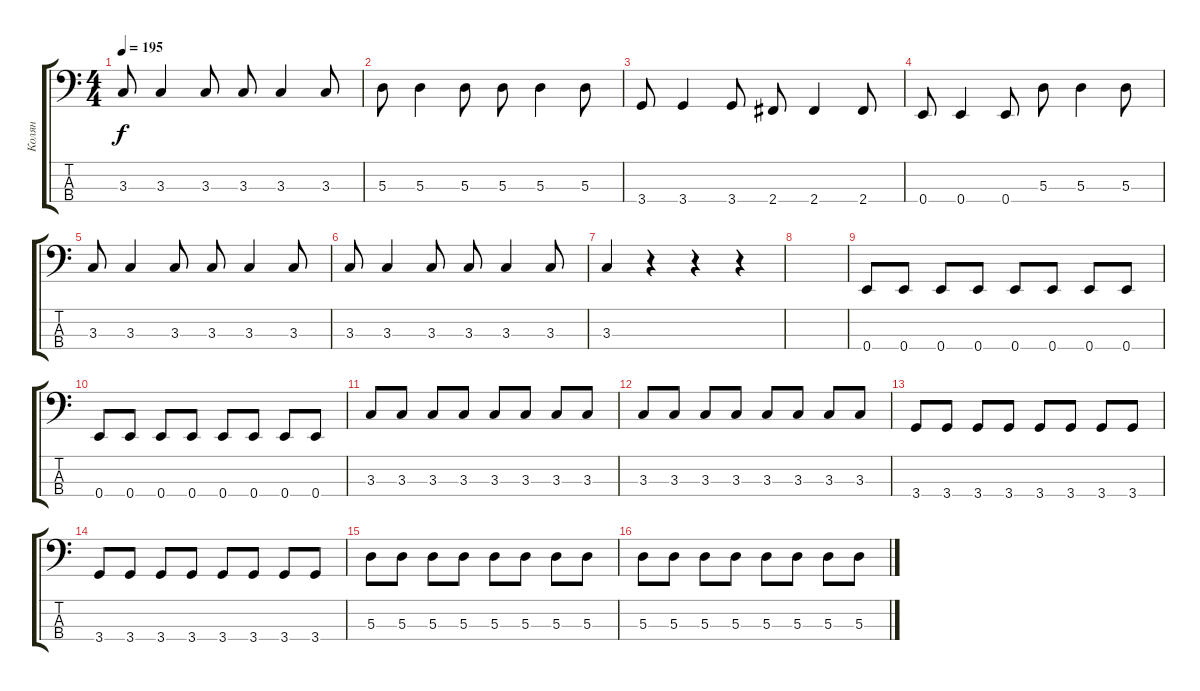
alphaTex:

\track ("Колян" "Колян") {instrument electricbassfinger}
\staff {score tabs}
\tuning (G2 D2 A1 E1) {hide}
\ts (4 4)
\tempo 195
\clef f4
\ks c
3.3.8{dy f} 3.3.4 3.3.8 3.3.8 3.3.4 3.3.8 |
5.3.8 5.3.4 5.3.8 5.3.8 5.3.4 5.3.8 |
3.4.8 3.4.4 3.4.8 2.4.8 2.4.4 2.4.8 |
0.4.8 0.4.4 0.4.8 5.3.8 5.3.4 5.3.8 |
3.3.8 3.3.4 3.3.8 3.3.8 3.3.4 3.3.8 |
3.3.8 3.3.4 3.3.8 3.3.8 3.3.4 3.3.8 |
3.3.4 r.4 r.4 r.4 |
|
0.4.8 0.4.8 0.4.8 0.4.8 0.4.8 0.4.8 0.4.8 0.4.8 |
0.4.8 0.4.8 0.4.8 0.4.8 0.4.8 0.4.8 0.4.8 0.4.8 |
3.3.8 3.3.8 3.3.8 3.3.8 3.3.8 3.3.8 3.3.8 3.3.8 |
3.3.8 3.3.8 3.3.8 3.3.8 3.3.8 3.3.8 3.3.8 3.3.8 |
3.4.8 3.4.8 3.4.8 3.4.8 3.4.8 3.4.8 3.4.8 3.4.8 |
3.4.8 3.4.8 3.4.8 3.4.8 3.4.8 3.4.8 3.4.8 3.4.8 |
5.3.8 5.3.8 5.3.8 5.3.8 5.3.8 5.3.8 5.3.8 5.3.8 |
5.3.8 5.3.8 5.3.8 5.3.8 5.3.8 5.3.8 5.3.8 5.3.8
